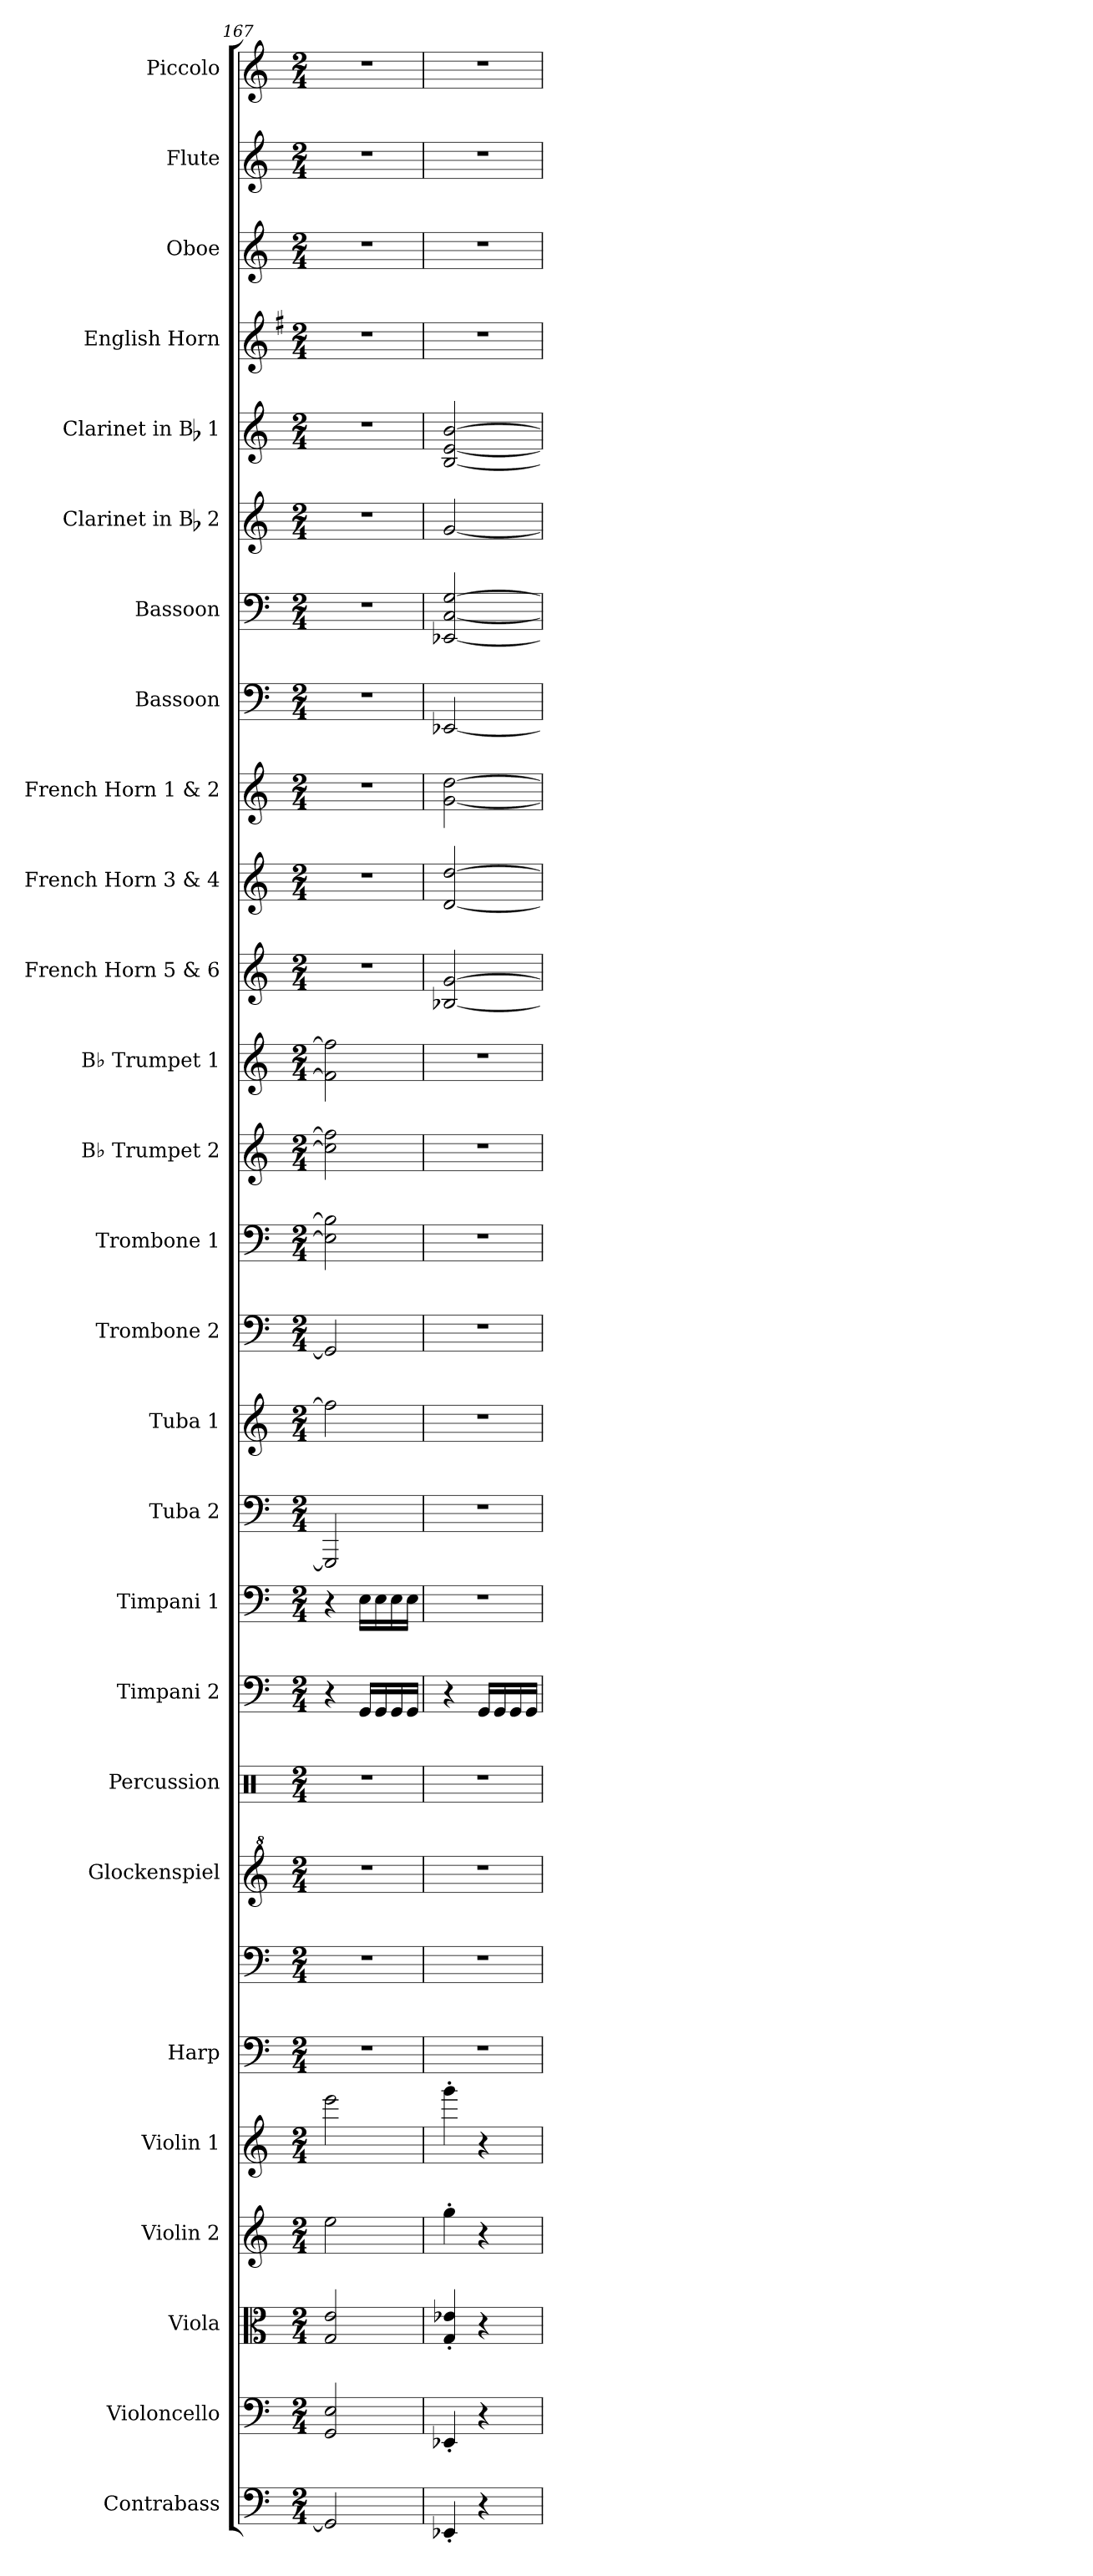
**kern	**kern	**kern	**kern	**kern	**kern	**kern	**kern	**kern	**kern	**kern	**kern	**kern	**kern	**kern	**kern	**kern	**kern	**kern	**kern	**kern	**kern	**kern	**kern	**kern	**kern	**kern	**kern
*part27	*part26	*part25	*part24	*part23	*part22	*part22	*part21	*part20	*part19	*part18	*part17	*part16	*part15	*part14	*part13	*part12	*part11	*part10	*part9	*part8	*part7	*part6	*part5	*part4	*part3	*part2	*part1
*staff28	*staff27	*staff26	*staff25	*staff24	*staff23	*staff22	*staff21	*staff20	*staff19	*staff18	*staff17	*staff16	*staff15	*staff14	*staff13	*staff12	*staff11	*staff10	*staff9	*staff8	*staff7	*staff6	*staff5	*staff4	*staff3	*staff2	*staff1
*I"Contrabass	*I"Violoncello	*I"Viola	*I"Violin 2	*I"Violin 1	*I"Harp	*	*I"Glockenspiel	*I"Percussion	*I"Timpani 2	*I"Timpani 1	*I"Tuba 2	*I"Tuba 1	*I"Trombone 2	*I"Trombone 1	*I"B♭ Trumpet 2	*I"B♭ Trumpet 1	*I"French Horn 5 &amp; 6	*I"French Horn 3 &amp; 4	*I"French Horn 1 &amp; 2	*I"Bassoon	*I"Bassoon	*I"Clarinet in Bb 2	*I"Clarinet in Bb 1	*I"English Horn	*I"Oboe	*I"Flute	*I"Piccolo
*I'Cbs.	*I'Vlc.	*I'Vla.	*I'Vln. 2	*I'Vln. 1	*I'Hrp.	*	*I'Glk.	*I'Perc.	*I'Timp. 2	*I'Timp. 1	*I'Tba. 2	*I'Tba. 1	*I'Tbn. 2	*I'Tbn. 1	*I'B♭ Tpt. 2	*I'B♭ Tpt. 1	*I'F Hn. 5 &amp; 6	*I'F Hn. 3 &amp; 4	*I'F Hn. 1 &amp; 2	*I'Bsn.	*I'Bsn.	*	*	*I'Eng Hn.	*I'Ob.	*I'Fl.	*I'Pic.
*clefF4	*clefF4	*clefC3	*clefG2	*clefG2	*clefF4	*clefF4	*clefG^2	*clefX	*clefF4	*clefF4	*clefF4	*clefG2	*clefF4	*clefF4	*clefG2	*clefG2	*clefG2	*clefG2	*clefG2	*clefF4	*clefF4	*clefG2	*clefG2	*clefG2	*clefG2	*clefG2	*clefG2
*	*	*	*	*	*	*	*	*	*	*	*	*	*	*	*ITrd1c2	*ITrd1c2	*ITrd4c7	*ITrd4c7	*ITrd4c7	*	*	*ITrd-5c-8	*ITrd-5c-8	*ITrd4c7	*	*	*
*k[]	*k[]	*k[]	*k[]	*k[]	*k[]	*k[]	*k[]	*k[]	*k[]	*k[]	*k[]	*k[]	*k[]	*k[]	*k[b-e-]	*k[b-e-]	*k[b-]	*k[b-]	*k[b-]	*k[]	*k[]	*k[b-e-a-d-]	*k[b-e-a-d-]	*k[]	*k[]	*k[]	*k[]
*M2/4	*M2/4	*M2/4	*M2/4	*M2/4	*M2/4	*M2/4	*M2/4	*M2/4	*M2/4	*M2/4	*M2/4	*M2/4	*M2/4	*M2/4	*M2/4	*M2/4	*M2/4	*M2/4	*M2/4	*M2/4	*M2/4	*M2/4	*M2/4	*M2/4	*M2/4	*M2/4	*M2/4
=167	=167	=167	=167	=167	=167	=167	=167	=167	=167	=167	=167	=167	=167	=167	=167	=167	=167	=167	=167	=167	=167	=167	=167	=167	=167	=167	=167
2GG/]	2GG/ 2E/	2G/ 2e/	2ee\	2eee\	2r	2r	2r	2r	4r	4r	2GGG/]	2ff#\]	2GG/]	2E\] 2B\]	2b\] 2ee\]	2e\] 2ee\]	2r	2r	2r	2r	2r	2r	2r	2r	2r	2r	2r
.	.	.	.	.	.	.	.	.	16GG/LL	16E\LL	.	.	.	.	.	.	.	.	.	.	.	.	.	.	.	.	.
.	.	.	.	.	.	.	.	.	16GG/	16E\	.	.	.	.	.	.	.	.	.	.	.	.	.	.	.	.	.
.	.	.	.	.	.	.	.	.	16GG/	16E\	.	.	.	.	.	.	.	.	.	.	.	.	.	.	.	.	.
.	.	.	.	.	.	.	.	.	16GG/JJ	16E\JJ	.	.	.	.	.	.	.	.	.	.	.	.	.	.	.	.	.
=168	=168	=168	=168	=168	=168	=168	=168	=168	=168	=168	=168	=168	=168	=168	=168	=168	=168	=168	=168	=168	=168	=168	=168	=168	=168	=168	=168
4EE-X'/	4EE-X'/	4G/' 4e-X/'	4gg'\	4ggg'\	2r	2r	2r	2r	4r	2r	2r	2r	2r	2r	2r	2r	[2E-X/ [2c/	[2G/ [2g/	[2c\ [2g\	[2EE-X/	[2EE-X/ [2C/ [2G/	[2ee-/	[2g/ [2cc/ [2gg/	2r	2r	2r	2r
4r	4r	4r	4r	4r	.	.	.	.	16GG/LL	.	.	.	.	.	.	.	.	.	.	.	.	.	.	.	.	.	.
.	.	.	.	.	.	.	.	.	16GG/	.	.	.	.	.	.	.	.	.	.	.	.	.	.	.	.	.	.
.	.	.	.	.	.	.	.	.	16GG/	.	.	.	.	.	.	.	.	.	.	.	.	.	.	.	.	.	.
.	.	.	.	.	.	.	.	.	16GG/JJ	.	.	.	.	.	.	.	.	.	.	.	.	.	.	.	.	.	.
=	=	=	=	=	=	=	=	=	=	=	=	=	=	=	=	=	=	=	=	=	=	=	=	=	=	=	=
*-	*-	*-	*-	*-	*-	*-	*-	*-	*-	*-	*-	*-	*-	*-	*-	*-	*-	*-	*-	*-	*-	*-	*-	*-	*-	*-	*-
